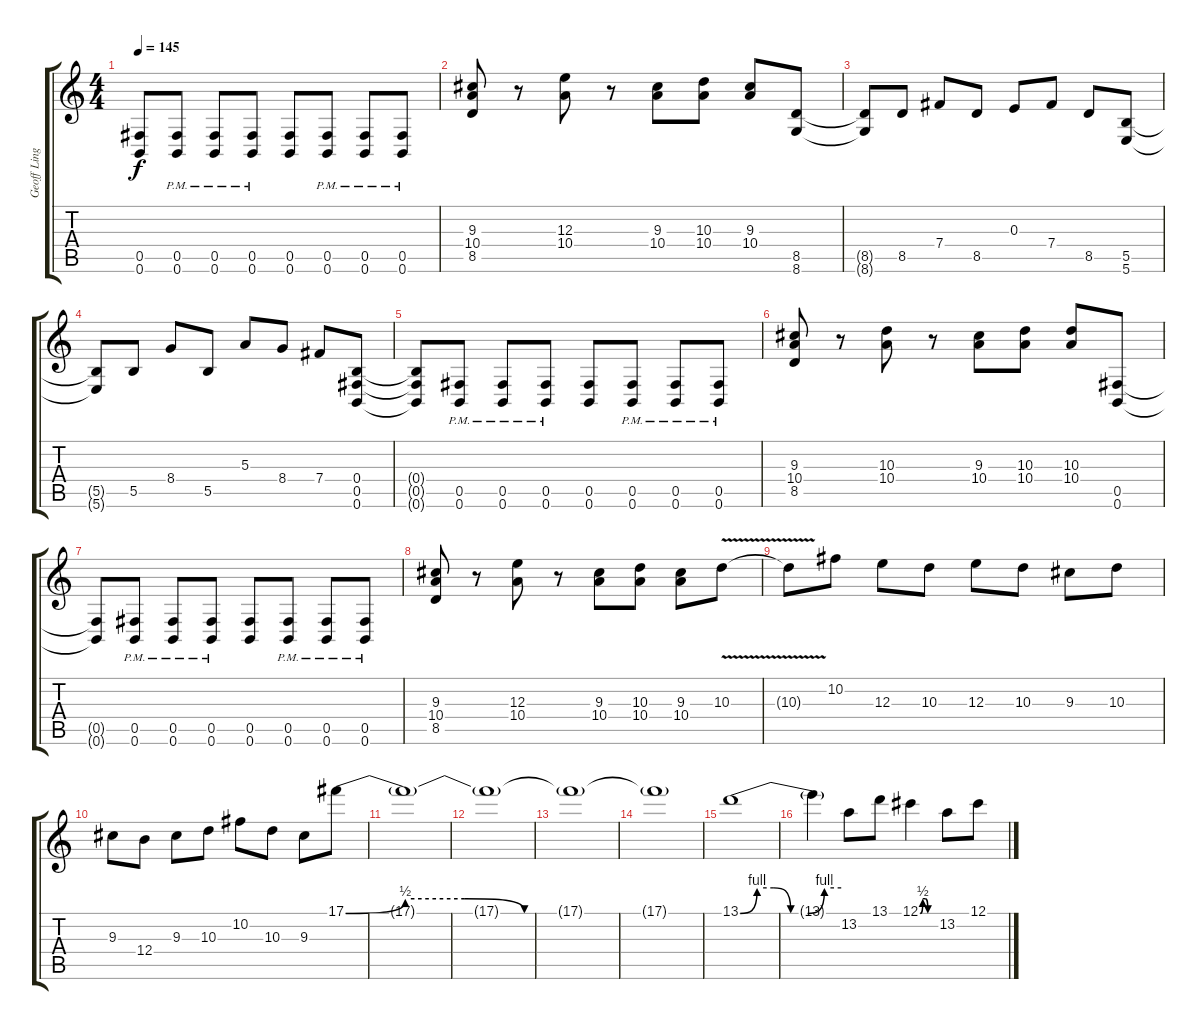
\track ("Geoff Ling" "Geoff Ling") {instrument distortionguitar}
\staff {score tabs}
\tuning (Db4 Ab3 E3 B2 Gb2 B1) {hide}
\ts (4 4)
\tempo 145
\clef g2
\ks c
(0.5{t} 0.6{t}).8{dy f} (0.5 0.6{pm}).8 (0.5 0.6{pm}).8 (0.5 0.6{pm}).8 (0.5 0.6).8 (0.5 0.6{pm}).8 (0.5 0.6{pm}).8 (0.5 0.6{pm}).8 |
(9.3 10.4 8.5).8 r.8 (12.3 10.4).8 r.8 (9.3 10.4).8 (10.3 10.4).8 (9.3 10.4).8 (8.5 8.6).8 |
(8.5{t} 8.6{t}).8 8.5.8 7.4.8 8.5.8 0.3.8 7.4.8 8.5.8 (5.5 5.6).8 |
(5.5{t} 5.6{t}).8 5.5.8 8.4.8 5.5.8 5.3.8 8.4.8 7.4.8 (0.4 0.5 0.6).8 |
(0.4{t} 0.5{t} 0.6{t}).8 (0.5 0.6{pm}).8 (0.5 0.6{pm}).8 (0.5 0.6{pm}).8 (0.5 0.6).8 (0.5 0.6{pm}).8 (0.5 0.6{pm}).8 (0.5 0.6{pm}).8 |
(9.3 10.4 8.5).8 r.8 (10.3 10.4).8 r.8 (9.3 10.4).8 (10.3 10.4).8 (10.3 10.4).8 (0.5 0.6).8 |
(0.5{t} 0.6{t}).8 (0.5 0.6{pm}).8 (0.5 0.6{pm}).8 (0.5 0.6{pm}).8 (0.5 0.6).8 (0.5 0.6{pm}).8 (0.5 0.6{pm}).8 (0.5 0.6{pm}).8 |
(9.3 10.4 8.5).8 r.8 (12.3 10.4).8 r.8 (9.3 10.4).8 (10.3 10.4).8 (9.3 10.4).8 10.3{v}.8 |
10.3{t}.8 10.2.8 12.3.8 10.3.8 12.3.8 10.3.8 9.3.8 10.3.8 |
9.3.8 12.4.8 9.3.8 10.3.8 10.2.8 10.3.8 9.3.8 17.1{be (custom 0 0 10 2 20 2 30 0 60 0)}.8 |
17.1{t}.1 |
17.1{t}.1 |
17.1{t}.1 |
17.1{t}.1 |
13.1{be (custom 0 0 10 4 20 4 30 0 40 0 50 4 60 4)}.1 |
13.1{t}.4 13.2.8 13.1.8 12.1{be (custom 0 0 10 2 20 2 30 0 60 0)}.4 13.2.8 12.1.8
